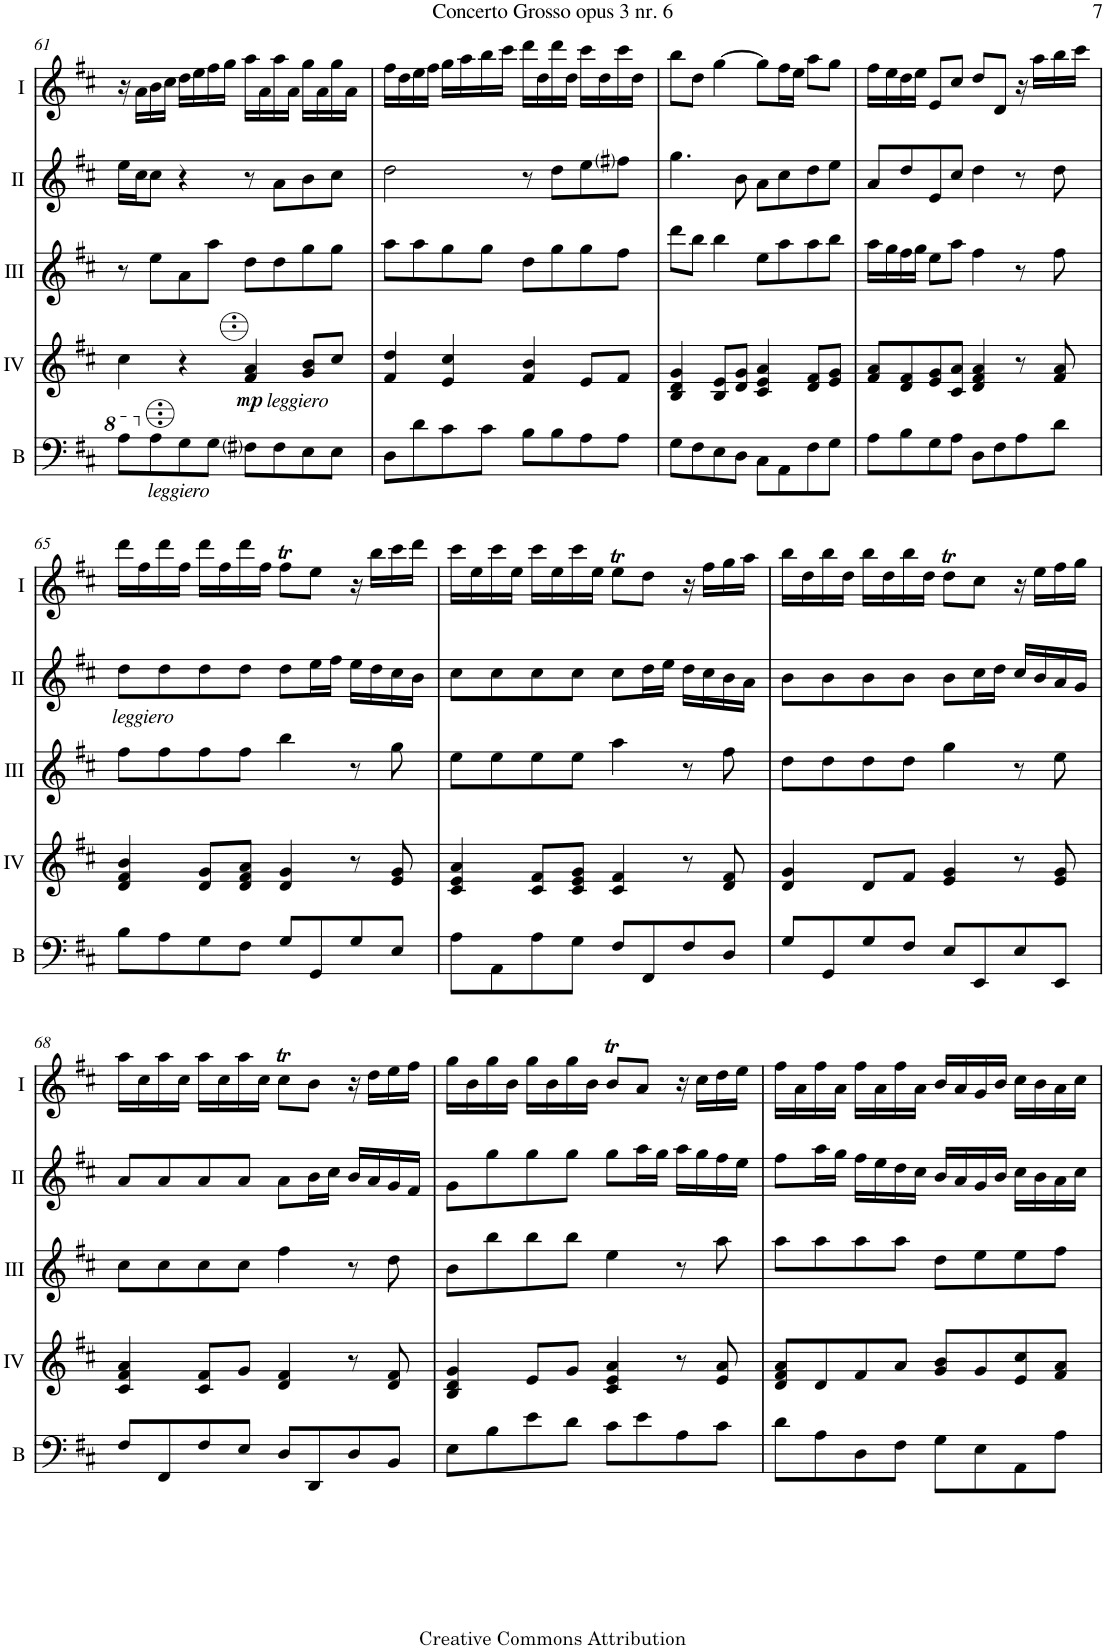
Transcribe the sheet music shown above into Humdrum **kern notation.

**kern	**kern	**dynam	**kern	**kern	**kern
*part5	*part4	*part4	*part3	*part2	*part1
*staff5	*staff4	*staff4	*staff3	*staff2	*staff1
*I"Bass	*I"Acc. 4	*	*I"Acc. 3	*I"Acc. 2	*I"Acc. 1
*I'B	*	*	*	*	*
!!LO:PB:g=z
*clefF4	*clefG2	*	*clefG2	*clefG2	*clefG2
*Trd7c12	*	*	*Trd7c12	*	*
*k[f#c#]	*k[f#c#]	*	*k[f#c#]	*k[f#c#]	*k[f#c#]
*M4/4	*M4/4	*	*M4/4	*M4/4	*M4/4
*met(c)	*met(c)	*	*met(c)	*met(c)	*met(c)
=61	=61	=61	=61	=61	=61
8a\L	4cc#\	.	8r	16ee\LL	16r
.	.	.	.	16cc#\J	16a\LL
!LO:TX:b:i:t=leggiero	!	!	!	!	!
8A\	.	.	8ee\L	8cc#\J	16b\
.	.	.	.	.	16cc#\JJ
8G\	4r	.	8a\	4r	16dd\LL
.	.	.	.	.	16ee\
8G\J	.	.	8aa\J	.	16ff#\
.	.	.	.	.	16gg\JJ
!	!LO:TX:b:i:t=leggiero	!	!	!	!
!	!	!LO:DY:b	!	!	!
8F#i\L	4f#/ 4a/	mp	8dd\L	8r	16aa\LL
.	.	.	.	.	16a\
8F#\	.	.	8dd\	8a\L	16aa\
.	.	.	.	.	16a\JJ
8E\	8g/ 8b/L	.	8gg\	8b\	16gg\LL
.	.	.	.	.	16a\
8E\J	8cc#/J	.	8gg\J	8cc#\J	16gg\
.	.	.	.	.	16a\JJ
=62	=62	=62	=62	=62	=62
8D\L	4f#/ 4dd/	.	8aa\L	2dd\	16ff#\LL
.	.	.	.	.	16dd\
8d\	.	.	8aa\	.	16ee\
.	.	.	.	.	16ff#\JJ
8c#\	4e/ 4cc#/	.	8gg\	.	16gg\LL
.	.	.	.	.	16aa\
8c#\J	.	.	8gg\J	.	16bb\
.	.	.	.	.	16ccc#\JJ
8B\L	4f#/ 4b/	.	8dd\L	8r	16ddd\LL
.	.	.	.	.	16dd\
8B\	.	.	8gg\	8dd\L	16ddd\
.	.	.	.	.	16dd\JJ
8A\	8e/L	.	8gg\	8ee\	16ccc#\LL
.	.	.	.	.	16dd\
8A\J	8f#/J	.	8ff#\J	8ff#i\J	16ccc#\
.	.	.	.	.	16dd\JJ
=63	=63	=63	=63	=63	=63
8G\L	4B/ 4d/ 4g/	.	8ddd\L	4.gg\	8bb\L
8F#\	.	.	8bb\J	.	8dd\J
8E\	8B/ 8e/L	.	4bb\	.	[4gg\
8D\J	8d/ 8g/J	.	.	8b\	.
8C#\L	4c#/ 4e/ 4a/	.	8ee\L	8a\L	8gg\L]
8AA\	.	.	8aa\	8cc#\	16ff#\L
.	.	.	.	.	16ee\JJ
8F#\	8d/ 8f#/L	.	8aa\	8dd\	8aa\L
8G\J	8e/ 8g/J	.	8bb\J	8ee\J	8gg\J
=64	=64	=64	=64	=64	=64
8A\L	8f#/ 8a/L	.	16aa\LL	8a/L	16ff#\LL
.	.	.	16gg\	.	16ee\
8B\	8d/ 8f#/	.	16ff#\	8dd/	16dd\
.	.	.	16gg\JJ	.	16ee\JJ
8G\	8e/ 8g/	.	8ee\L	8e/	8e/L
8A\J	8c#/ 8a/J	.	8aa\J	8cc#/J	8cc#/J
8D\L	4d/ 4f#/ 4a/	.	4ff#\	4dd\	8dd/L
8F#\	.	.	.	.	8d/J
8A\	8r	.	8r	8r	16r
.	.	.	.	.	16aa\LL
8d\J	8f#/ 8a/	.	8ff#\	8dd\	16bb\
.	.	.	.	.	16ccc#\JJ
!!LO:LB:g=z
=65	=65	=65	=65	=65	=65
!	!	!	!	!LO:TX:b:i:t=leggiero	!
8B\L	4d/ 4f#/ 4b/	.	8ff#\L	8dd\L	16ddd\LL
.	.	.	.	.	16ff#\
8A\	.	.	8ff#\	8dd\	16ddd\
.	.	.	.	.	16ff#\JJ
8G\	8d/ 8g/L	.	8ff#\	8dd\	16ddd\LL
.	.	.	.	.	16ff#\
8F#\J	8d/ 8f#/ 8a/J	.	8ff#\J	8dd\J	16ddd\
.	.	.	.	.	16ff#\JJ
8G/L	4d/ 4g/	.	4bb\	8dd\L	8ff#t\L
8GG/	.	.	.	16ee\L	8ee\J
.	.	.	.	16ff#\JJ	.
8G/	8r	.	8r	16ee\LL	16r
.	.	.	.	16dd\	16bb\LL
8E/J	8e/ 8g/	.	8gg\	16cc#\	16ccc#\
.	.	.	.	16b\JJ	16ddd\JJ
=66	=66	=66	=66	=66	=66
8A\L	4c#/ 4e/ 4a/	.	8ee\L	8cc#\L	16ccc#\LL
.	.	.	.	.	16ee\
8AA\	.	.	8ee\	8cc#\	16ccc#\
.	.	.	.	.	16ee\JJ
8A\	8c#/ 8f#/L	.	8ee\	8cc#\	16ccc#\LL
.	.	.	.	.	16ee\
8G\J	8c#/ 8e/ 8g/J	.	8ee\J	8cc#\J	16ccc#\
.	.	.	.	.	16ee\JJ
8F#/L	4c#/ 4f#/	.	4aa\	8cc#\L	8eeT\L
8FF#/	.	.	.	16dd\L	8dd\J
.	.	.	.	16ee\JJ	.
8F#/	8r	.	8r	16dd\LL	16r
.	.	.	.	16cc#\	16ff#\LL
8D/J	8d/ 8f#/	.	8ff#\	16b\	16gg\
.	.	.	.	16a\JJ	16aa\JJ
=67	=67	=67	=67	=67	=67
8G/L	4d/ 4g/	.	8dd\L	8b\L	16bb\LL
.	.	.	.	.	16dd\
8GG/	.	.	8dd\	8b\	16bb\
.	.	.	.	.	16dd\JJ
8G/	8d/L	.	8dd\	8b\	16bb\LL
.	.	.	.	.	16dd\
8F#/J	8f#/J	.	8dd\J	8b\J	16bb\
.	.	.	.	.	16dd\JJ
8E/L	4e/ 4g/	.	4gg\	8b\L	8ddT\L
8EE/	.	.	.	16cc#\L	8cc#\J
.	.	.	.	16dd\JJ	.
8E/	8r	.	8r	16cc#/LL	16r
.	.	.	.	16b/	16ee\LL
8EE/J	8e/ 8g/	.	8ee\	16a/	16ff#\
.	.	.	.	16g/JJ	16gg\JJ
!!LO:LB:g=z
=68	=68	=68	=68	=68	=68
8F#/L	4c#/ 4f#/ 4a/	.	8cc#\L	8a/L	16aa\LL
.	.	.	.	.	16cc#\
8FF#/	.	.	8cc#\	8a/	16aa\
.	.	.	.	.	16cc#\JJ
8F#/	8c#/ 8f#/L	.	8cc#\	8a/	16aa\LL
.	.	.	.	.	16cc#\
8E/J	8g/J	.	8cc#\J	8a/J	16aa\
.	.	.	.	.	16cc#\JJ
8D/L	4d/ 4f#/	.	4ff#\	8a\L	8cc#t\L
8DD/	.	.	.	16b\L	8b\J
.	.	.	.	16cc#\JJ	.
8D/	8r	.	8r	16b/LL	16r
.	.	.	.	16a/	16dd\LL
8BB/J	8d/ 8f#/	.	8dd\	16g/	16ee\
.	.	.	.	16f#/JJ	16ff#\JJ
=69	=69	=69	=69	=69	=69
8E\L	4B/ 4d/ 4g/	.	8b\L	8g\L	16gg\LL
.	.	.	.	.	16b\
8B\	.	.	8bb\	8gg\	16gg\
.	.	.	.	.	16b\JJ
8e\	8e/L	.	8bb\	8gg\	16gg\LL
.	.	.	.	.	16b\
8d\J	8g/J	.	8bb\J	8gg\J	16gg\
.	.	.	.	.	16b\JJ
8c#\L	4c#/ 4e/ 4a/	.	4ee\	8gg\L	8bT/L
8e\	.	.	.	16aa\L	8a/J
.	.	.	.	16gg\JJ	.
8A\	8r	.	8r	16aa\LL	16r
.	.	.	.	16gg\	16cc#\LL
8c#\J	8e/ 8a/	.	8aa\	16ff#\	16dd\
.	.	.	.	16ee\JJ	16ee\JJ
=70	=70	=70	=70	=70	=70
8d\L	8d/ 8f#/ 8a/L	.	8aa\L	8ff#\L	16ff#\LL
.	.	.	.	.	16a\
8A\	8d/	.	8aa\	16aa\L	16ff#\
.	.	.	.	16gg\JJ	16a\JJ
8D\	8f#/	.	8aa\	16ff#\LL	16ff#\LL
.	.	.	.	16ee\	16a\
8F#\J	8a/J	.	8aa\J	16dd\	16ff#\
.	.	.	.	16cc#\JJ	16a\JJ
8G\L	8g/ 8b/L	.	8dd\L	16b/LL	16b/LL
.	.	.	.	16a/	16a/
8E\	8g/	.	8ee\	16g/	16g/
.	.	.	.	16b/JJ	16b/JJ
8AA\	8e/ 8cc#/	.	8ee\	16cc#\LL	16cc#\LL
.	.	.	.	16b\	16b\
8A\J	8f#/ 8a/J	.	8ff#\J	16a\	16a\
.	.	.	.	16cc#\JJ	16cc#\JJ
=	=	=	=	=	=
*-	*-	*-	*-	*-	*-
